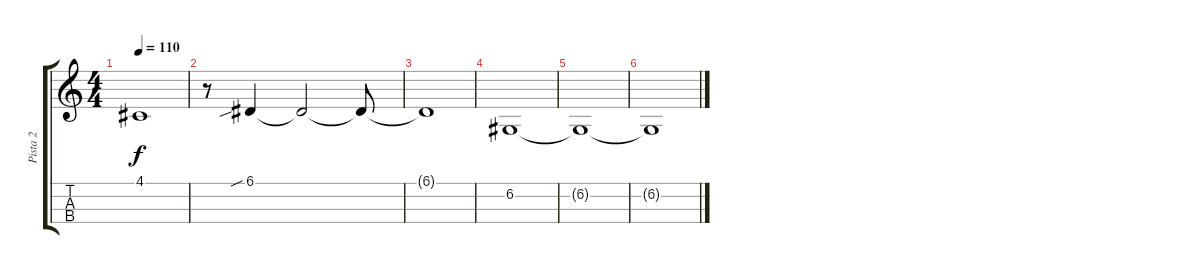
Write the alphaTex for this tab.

\track ("Pista 2" "Pista 2") {instrument cello}
\staff {score tabs}
\tuning (A3 D3 G2 C2) {hide}
\ts (4 4)
\tempo 110
\clef g2
\ks c
4.1{t}.1{dy f} |
r.8 6.1{sib}.4 6.1{t}.2 6.1{t}.8 |
6.1{t}.1 |
6.2.1 |
6.2{t}.1 |
6.2{t}.1{volume 0}
